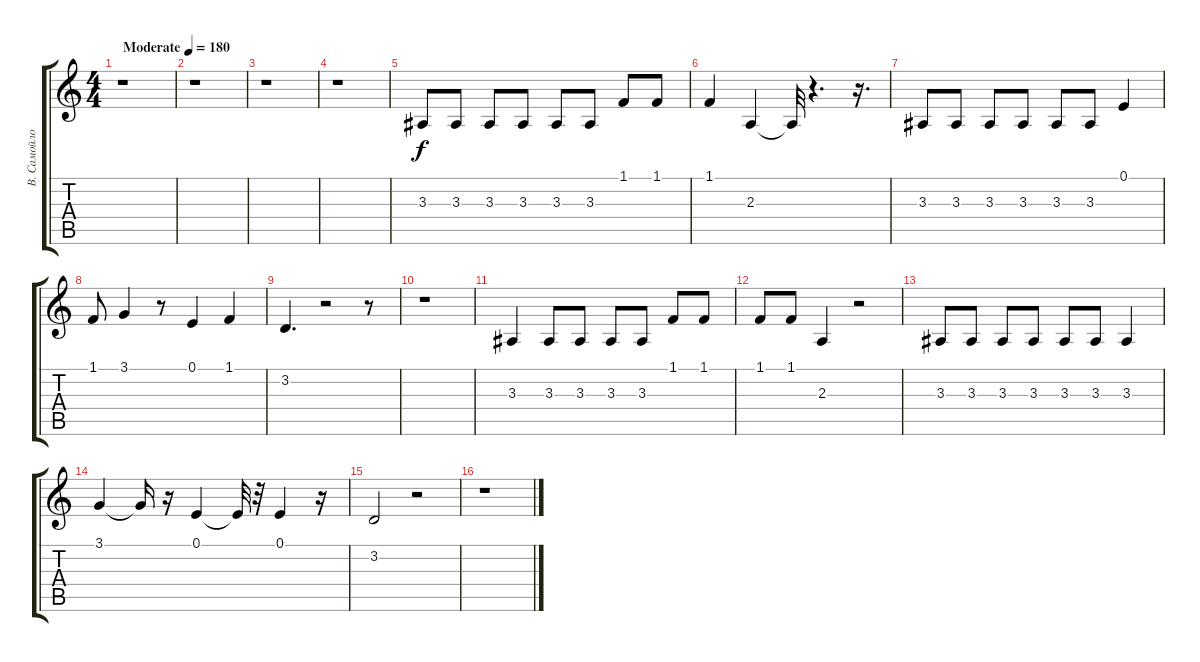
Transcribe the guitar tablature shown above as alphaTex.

\track ("В. Самойлов (вокал)" "В. Самойло") {instrument lead6voice}
\staff {score tabs}
\tuning (E4 B3 G3 D3 A2 E2) {hide}
\ts (4 4)
\tempo (180 "Moderate")
\clef g2
\ks c
r.1{dy f instrument lead6voice} |
r.1 |
r.1 |
r.1 |
3.3.8 3.3.8 3.3.8 3.3.8 3.3.8 3.3.8 1.1.8 1.1.8 |
1.1.4 2.3.4 2.3{t}.32 r.4{d} r.16{d} |
3.3.8 3.3.8 3.3.8 3.3.8 3.3.8 3.3.8 0.1.4 |
1.1.8 3.1.4 r.8 0.1.4 1.1.4 |
3.2.4{d} r.2 r.8 |
r.1 |
3.3.4 3.3.8 3.3.8 3.3.8 3.3.8 1.1.8 1.1.8 |
1.1.8 1.1.8 2.3.4 r.2 |
3.3.8 3.3.8 3.3.8 3.3.8 3.3.8 3.3.8 3.3.4 |
3.1.4 3.1{t}.16 r.16 0.1.4 0.1{t}.32 r.32 0.1.4 r.16 |
3.2.2 r.2 |
r.1
